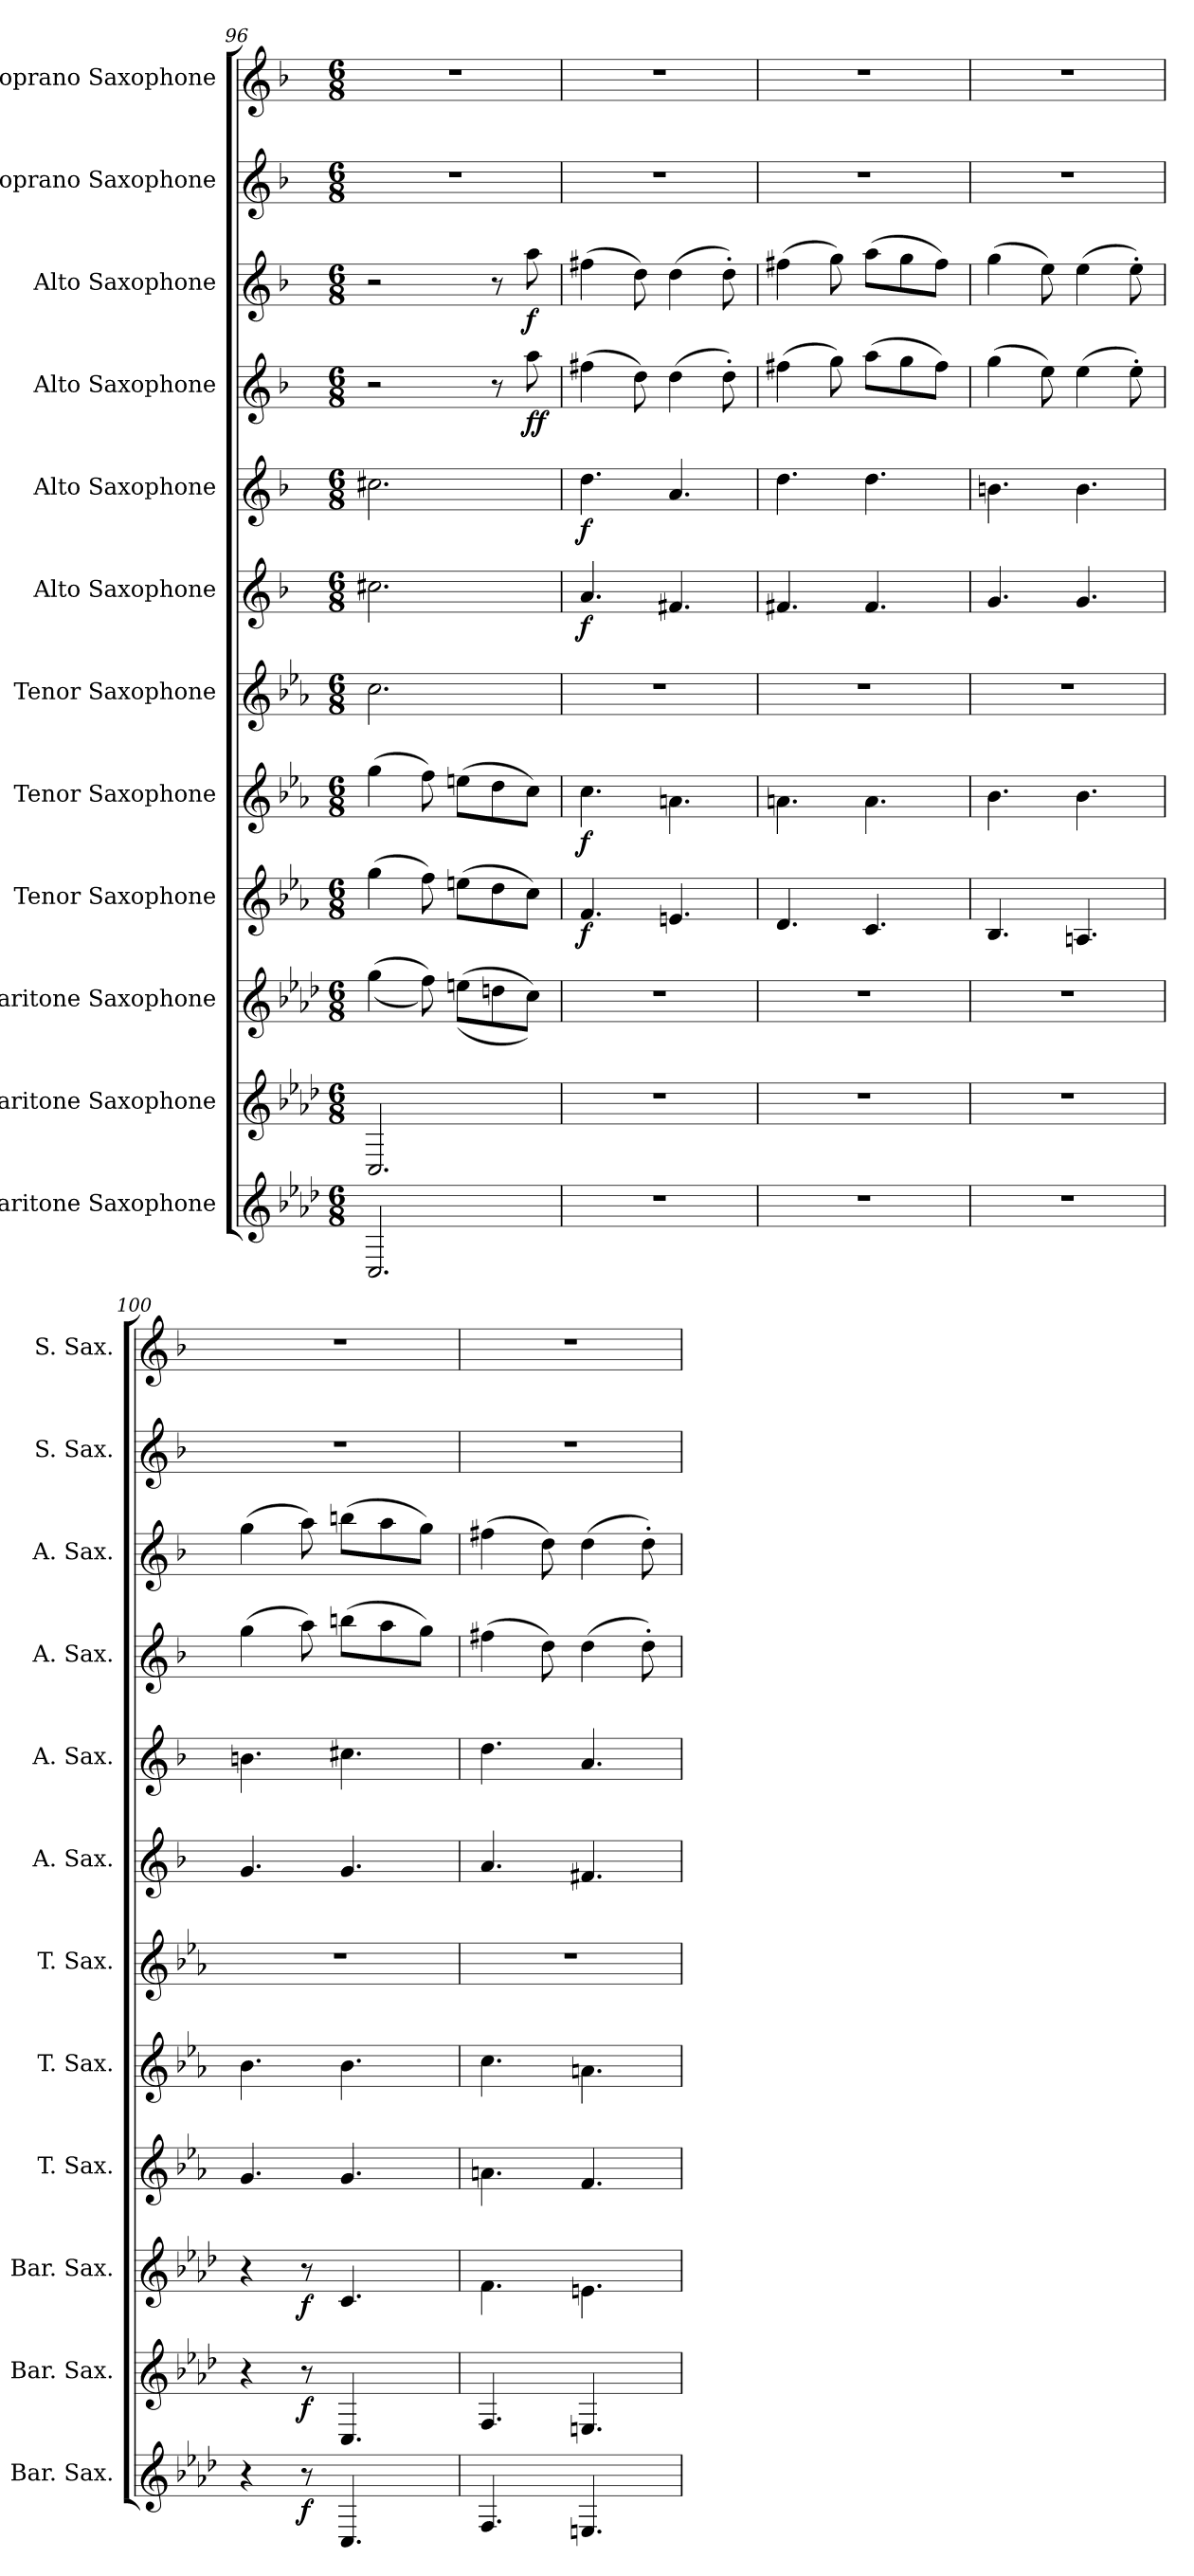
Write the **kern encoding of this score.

**kern	**dynam	**kern	**dynam	**kern	**dynam	**kern	**dynam	**kern	**dynam	**kern	**kern	**dynam	**kern	**dynam	**kern	**dynam	**kern	**dynam	**kern	**kern
*part12	*part12	*part11	*part11	*part10	*part10	*part9	*part9	*part8	*part8	*part7	*part6	*part6	*part5	*part5	*part4	*part4	*part3	*part3	*part2	*part1
*staff12	*staff12	*staff11	*staff11	*staff10	*staff10	*staff9	*staff9	*staff8	*staff8	*staff7	*staff6	*staff6	*staff5	*staff5	*staff4	*staff4	*staff3	*staff3	*staff2	*staff1
*I"Baritone Saxophone	*	*I"Baritone Saxophone	*	*I"Baritone Saxophone	*	*I"Tenor Saxophone	*	*I"Tenor Saxophone	*	*I"Tenor Saxophone	*I"Alto Saxophone	*	*I"Alto Saxophone	*	*I"Alto Saxophone	*	*I"Alto Saxophone	*	*I"Soprano Saxophone	*I"Soprano Saxophone
*I'Bar. Sax.	*	*I'Bar. Sax.	*	*I'Bar. Sax.	*	*I'T. Sax.	*	*I'T. Sax.	*	*I'T. Sax.	*I'A. Sax.	*	*I'A. Sax.	*	*I'A. Sax.	*	*I'A. Sax.	*	*I'S. Sax.	*I'S. Sax.
*clefG2	*	*clefG2	*	*clefG2	*	*clefG2	*	*clefG2	*	*clefG2	*clefG2	*	*clefG2	*	*clefG2	*	*clefG2	*	*clefG2	*clefG2
*ITrd12c21	*	*ITrd12c21	*	*ITrd12c21	*	*ITrd8c14	*	*ITrd8c14	*	*ITrd8c14	*ITrd5c9	*	*ITrd5c9	*	*ITrd5c9	*	*ITrd5c9	*	*ITrd1c2	*ITrd1c2
*k[b-e-a-d-]	*	*k[b-e-a-d-]	*	*k[b-e-a-d-]	*	*k[b-e-a-]	*	*k[b-e-a-]	*	*k[b-e-a-]	*k[b-e-a-d-]	*	*k[b-e-a-d-]	*	*k[b-e-a-d-]	*	*k[b-e-a-d-]	*	*k[b-e-a-]	*k[b-e-a-]
*M6/8	*	*M6/8	*	*M6/8	*	*M6/8	*	*M6/8	*	*M6/8	*M6/8	*	*M6/8	*	*M6/8	*	*M6/8	*	*M6/8	*M6/8
=96	=96	=96	=96	=96	=96	=96	=96	=96	=96	=96	=96	=96	=96	=96	=96	=96	=96	=96	=96	=96
2.CC/	.	2.CC/	.	((4g\	.	(4g\	.	(4g\	.	2.c\	2.en\	.	2.en\	.	2r	.	2r	.	2.r	2.r
.	.	.	.	8f\))	.	8f\)	.	8f\)	.	.	.	.	.	.	.	.	.	.	.	.
.	.	.	.	((8en\L	.	(8en\L	.	(8en\L	.	.	.	.	.	.	.	.	.	.	.	.
.	.	.	.	8dn\	.	8d\	.	8d\	.	.	.	.	.	.	8r	.	8r	.	.	.
!	!	!	!	!	!	!	!	!	!	!	!	!	!	!	!	!LO:DY:b	!	!	!	!
!	!	!	!	!	!	!	!	!	!	!	!	!	!	!	!	!LO:DY:n=1:b	!	!LO:DY:b	!	!
.	.	.	.	8c\J))	.	8c\J)	.	8c\J)	.	.	.	.	.	.	8cc\	f f	8cc\	f	.	.
!!LO:PB:g=z
=97	=97	=97	=97	=97	=97	=97	=97	=97	=97	=97	=97	=97	=97	=97	=97	=97	=97	=97	=97	=97
!	!	!	!	!	!	!	!LO:DY:b	!	!LO:DY:b	!	!	!LO:DY:b	!	!LO:DY:b	!	!	!	!	!	!
2.r	.	2.r	.	2.r	.	4.F/	f	4.c\	f	2.r	4.c/	f	4.f\	f	(4an\	.	(4an\	.	2.r	2.r
.	.	.	.	.	.	.	.	.	.	.	.	.	.	.	8f\)	.	8f\)	.	.	.
.	.	.	.	.	.	4.En/	.	4.An\	.	.	4.An/	.	4.c/	.	(4f\	.	(4f\	.	.	.
.	.	.	.	.	.	.	.	.	.	.	.	.	.	.	8f'\)	.	8f'\)	.	.	.
=98	=98	=98	=98	=98	=98	=98	=98	=98	=98	=98	=98	=98	=98	=98	=98	=98	=98	=98	=98	=98
2.r	.	2.r	.	2.r	.	4.D/	.	4.An\	.	2.r	4.An/	.	4.f\	.	(4an\	.	(4an\	.	2.r	2.r
.	.	.	.	.	.	.	.	.	.	.	.	.	.	.	8b-\)	.	8b-\)	.	.	.
.	.	.	.	.	.	4.C/	.	4.A\	.	.	4.A/	.	4.f\	.	(8cc\L	.	(8cc\L	.	.	.
.	.	.	.	.	.	.	.	.	.	.	.	.	.	.	8b-\	.	8b-\	.	.	.
.	.	.	.	.	.	.	.	.	.	.	.	.	.	.	8a\J)	.	8a\J)	.	.	.
=99	=99	=99	=99	=99	=99	=99	=99	=99	=99	=99	=99	=99	=99	=99	=99	=99	=99	=99	=99	=99
2.r	.	2.r	.	2.r	.	4.BB-/	.	4.B-\	.	2.r	4.B-/	.	4.dn\	.	(4b-\	.	(4b-\	.	2.r	2.r
.	.	.	.	.	.	.	.	.	.	.	.	.	.	.	8g\)	.	8g\)	.	.	.
.	.	.	.	.	.	4.AAn/	.	4.B-\	.	.	4.B-/	.	4.d\	.	(4g\	.	(4g\	.	.	.
.	.	.	.	.	.	.	.	.	.	.	.	.	.	.	8g'\)	.	8g'\)	.	.	.
=100	=100	=100	=100	=100	=100	=100	=100	=100	=100	=100	=100	=100	=100	=100	=100	=100	=100	=100	=100	=100
4r	.	4r	.	4r	.	4.G/	.	4.B-\	.	2.r	4.B-/	.	4.dn\	.	(4b-\	.	(4b-\	.	2.r	2.r
!	!LO:DY:b	!	!LO:DY:b	!	!LO:DY:b	!	!	!	!	!	!	!	!	!	!	!	!	!	!	!
8r	f	8r	f	8r	f	.	.	.	.	.	.	.	.	.	8cc\)	.	8cc\)	.	.	.
4.CC/	.	4.CC/	.	4.C/	.	4.G/	.	4.B-\	.	.	4.B-/	.	4.en\	.	(8ddn\L	.	(8ddn\L	.	.	.
.	.	.	.	.	.	.	.	.	.	.	.	.	.	.	8cc\	.	8cc\	.	.	.
.	.	.	.	.	.	.	.	.	.	.	.	.	.	.	8b-\J)	.	8b-\J)	.	.	.
=101	=101	=101	=101	=101	=101	=101	=101	=101	=101	=101	=101	=101	=101	=101	=101	=101	=101	=101	=101	=101
4.FF/	.	4.FF/	.	4.F\	.	4.An\	.	4.c\	.	2.r	4.c/	.	4.f\	.	(4an\	.	(4an\	.	2.r	2.r
.	.	.	.	.	.	.	.	.	.	.	.	.	.	.	8f\)	.	8f\)	.	.	.
4.EEn/	.	4.EEn/	.	4.En\	.	4.F/	.	4.An\	.	.	4.An/	.	4.c/	.	(4f\	.	(4f\	.	.	.
.	.	.	.	.	.	.	.	.	.	.	.	.	.	.	8f'\)	.	8f'\)	.	.	.
=	=	=	=	=	=	=	=	=	=	=	=	=	=	=	=	=	=	=	=	=
*-	*-	*-	*-	*-	*-	*-	*-	*-	*-	*-	*-	*-	*-	*-	*-	*-	*-	*-	*-	*-
